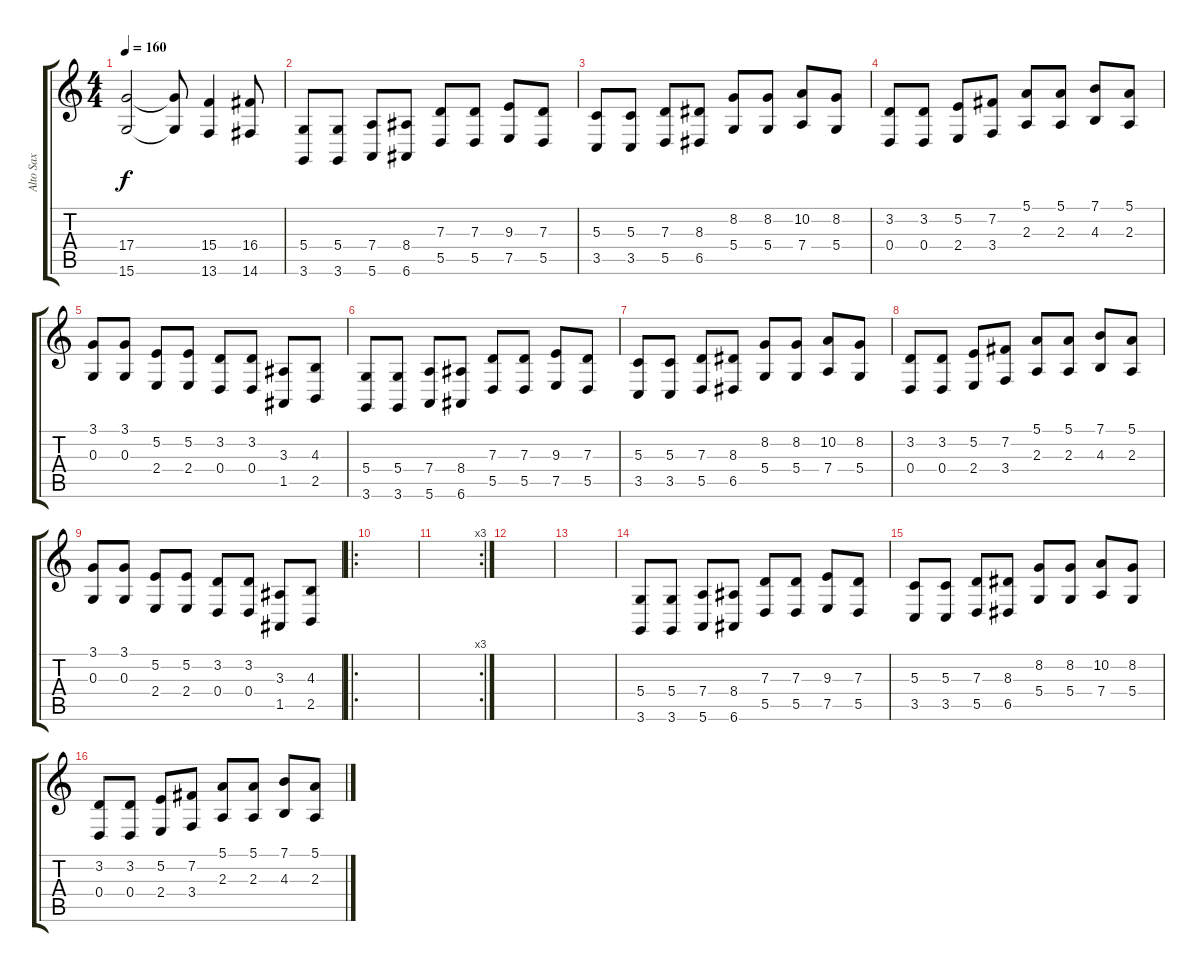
\track ("Alto Sax" "Alto Sax") {instrument altosax}
\staff {score tabs}
\tuning (E4 B3 G3 D3 A2 E2) {hide}
\ts (4 4)
\tempo 160
\clef g2
\ks c
(17.4{t} 15.6{t}).2{dy f} (17.4{t} 15.6{t}).8 (15.4 13.6).4 (16.4 14.6).8 |
(5.4 3.6).8 (5.4 3.6).8 (7.4 5.6).8 (8.4 6.6).8 (7.3 5.5).8 (7.3 5.5).8 (9.3 7.5).8 (7.3 5.5).8 |
(5.3 3.5).8 (5.3 3.5).8 (7.3 5.5).8 (8.3 6.5).8 (8.2 5.4).8 (8.2 5.4).8 (10.2 7.4).8 (8.2 5.4).8 |
(3.2 0.4).8 (3.2 0.4).8 (5.2 2.4).8 (7.2 3.4).8 (5.1 2.3).8 (5.1 2.3).8 (7.1 4.3).8 (5.1 2.3).8 |
(3.1 0.3).8 (3.1 0.3).8 (5.2 2.4).8 (5.2 2.4).8 (3.2 0.4).8 (3.2 0.4).8 (3.3 1.5).8 (4.3 2.5).8 |
(5.4 3.6).8 (5.4 3.6).8 (7.4 5.6).8 (8.4 6.6).8 (7.3 5.5).8 (7.3 5.5).8 (9.3 7.5).8 (7.3 5.5).8 |
(5.3 3.5).8 (5.3 3.5).8 (7.3 5.5).8 (8.3 6.5).8 (8.2 5.4).8 (8.2 5.4).8 (10.2 7.4).8 (8.2 5.4).8 |
(3.2 0.4).8 (3.2 0.4).8 (5.2 2.4).8 (7.2 3.4).8 (5.1 2.3).8 (5.1 2.3).8 (7.1 4.3).8 (5.1 2.3).8 |
(3.1 0.3).8 (3.1 0.3).8 (5.2 2.4).8 (5.2 2.4).8 (3.2 0.4).8 (3.2 0.4).8 (3.3 1.5).8 (4.3 2.5).8 |
\ro
|
\rc 3
|
|
|
(5.4 3.6).8 (5.4 3.6).8 (7.4 5.6).8 (8.4 6.6).8 (7.3 5.5).8 (7.3 5.5).8 (9.3 7.5).8 (7.3 5.5).8 |
(5.3 3.5).8 (5.3 3.5).8 (7.3 5.5).8 (8.3 6.5).8 (8.2 5.4).8 (8.2 5.4).8 (10.2 7.4).8 (8.2 5.4).8 |
(3.2 0.4).8 (3.2 0.4).8 (5.2 2.4).8 (7.2 3.4).8 (5.1 2.3).8 (5.1 2.3).8 (7.1 4.3).8 (5.1 2.3).8
